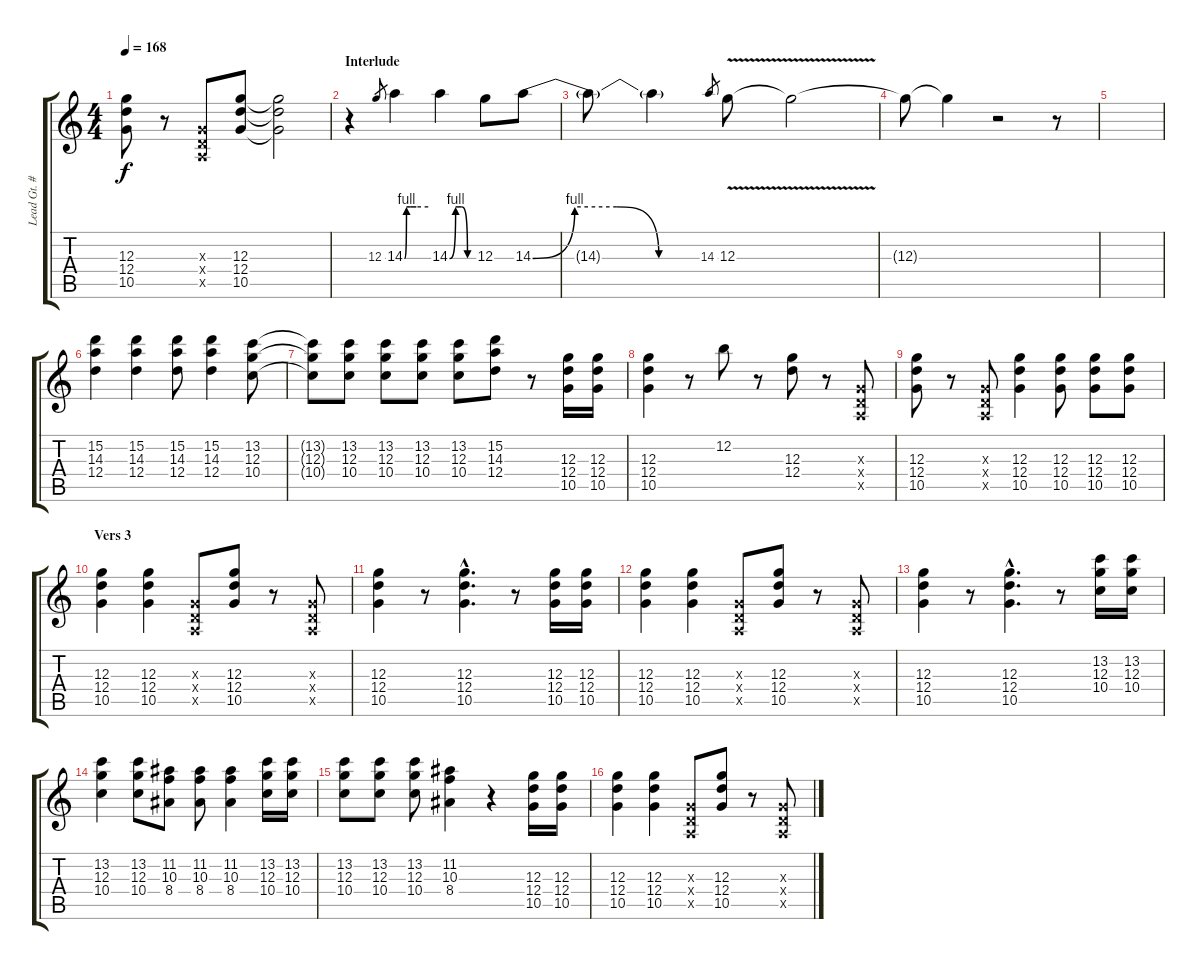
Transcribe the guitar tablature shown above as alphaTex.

\track ("Lead Gt. #2 -Strat (Brent Muscat)" "Lead Gt. #") {instrument distortionguitar}
\staff {score tabs}
\tuning (E4 B3 G3 D3 A2 E2) {hide}
\ts (4 4)
\tempo 168
\clef g2
\ks c
(12.3 12.4 10.5).8{dy f} r.8 (0.3{x} 0.4{x} 0.5{x}).8 (12.3 12.4 10.5).8 (12.3{t} 12.4{t} 10.5{t}).2 |
\section ("" "Interlude")
r.4 12.3.8{gr} 14.3{be (custom 0 0 5 4 15 4 30 4 60 4)}.4 14.3{be (custom 0 0 15 4 30 4 45 0 60 0)}.4 12.3.8 14.3{be (custom 0 0 15 4 30 4 45 0 60 0)}.8 |
14.3{t}.8 14.3{t}.4 14.3.8{gr} 12.3{v}.8 12.3{t}.2 |
12.3{t}.8 12.3{t}.4 r.2 r.8 |
|
(15.2 14.3 12.4).4 (15.2 14.3 12.4).4 (15.2 14.3 12.4).8 (15.2 14.3 12.4).4 (13.2 12.3 10.4).8 |
(13.2{t} 12.3{t} 10.4{t}).8 (13.2 12.3 10.4).8 (13.2 12.3 10.4).8 (13.2 12.3 10.4).8 (13.2 12.3 10.4).8 (15.2 14.3 12.4).8 r.8 (12.3 12.4 10.5).16 (12.3 12.4 10.5).16 |
(12.3 12.4 10.5).4 r.8 12.2.8 r.8 (12.3 12.4).8 r.8 (0.3{x} 0.4{x} 0.5{x}).8 |
(12.3 12.4 10.5).8 r.8 (0.3{x} 0.4{x} 0.5{x}).8 (12.3 12.4 10.5).4 (12.3 12.4 10.5).8 (12.3 12.4 10.5).8 (12.3 12.4 10.5).8 |
\section ("" "Vers 3")
(12.3 12.4 10.5).4 (12.3 12.4 10.5).4 (0.3{x} 0.4{x} 0.5{x}).8 (12.3 12.4 10.5).8 r.8 (0.3{x} 0.4{x} 0.5{x}).8 |
(12.3 12.4 10.5).4 r.8 (12.3{hac} 12.4{hac} 10.5{hac}).4{d} r.8 (12.3 12.4 10.5).16 (12.3 12.4 10.5).16 |
(12.3 12.4 10.5).4 (12.3 12.4 10.5).4 (0.3{x} 0.4{x} 0.5{x}).8 (12.3 12.4 10.5).8 r.8 (0.3{x} 0.4{x} 0.5{x}).8 |
(12.3 12.4 10.5).4 r.8 (12.3{hac} 12.4{hac} 10.5{hac}).4{d} r.8 (13.2 12.3 10.4).16 (13.2 12.3 10.4).16 |
(13.2 12.3 10.4).4 (13.2 12.3 10.4).8 (11.2 10.3 8.4).8 (11.2 10.3 8.4).8 (11.2 10.3 8.4).4 (13.2 12.3 10.4).16 (13.2 12.3 10.4).16 |
(13.2 12.3 10.4).8 (13.2 12.3 10.4).8 (13.2 12.3 10.4).8 (11.2 10.3 8.4).4 r.4 (12.3 12.4 10.5).16 (12.3 12.4 10.5).16 |
(12.3 12.4 10.5).4 (12.3 12.4 10.5).4 (0.3{x} 0.4{x} 0.5{x}).8 (12.3 12.4 10.5).8 r.8 (0.3{x} 0.4{x} 0.5{x}).8
